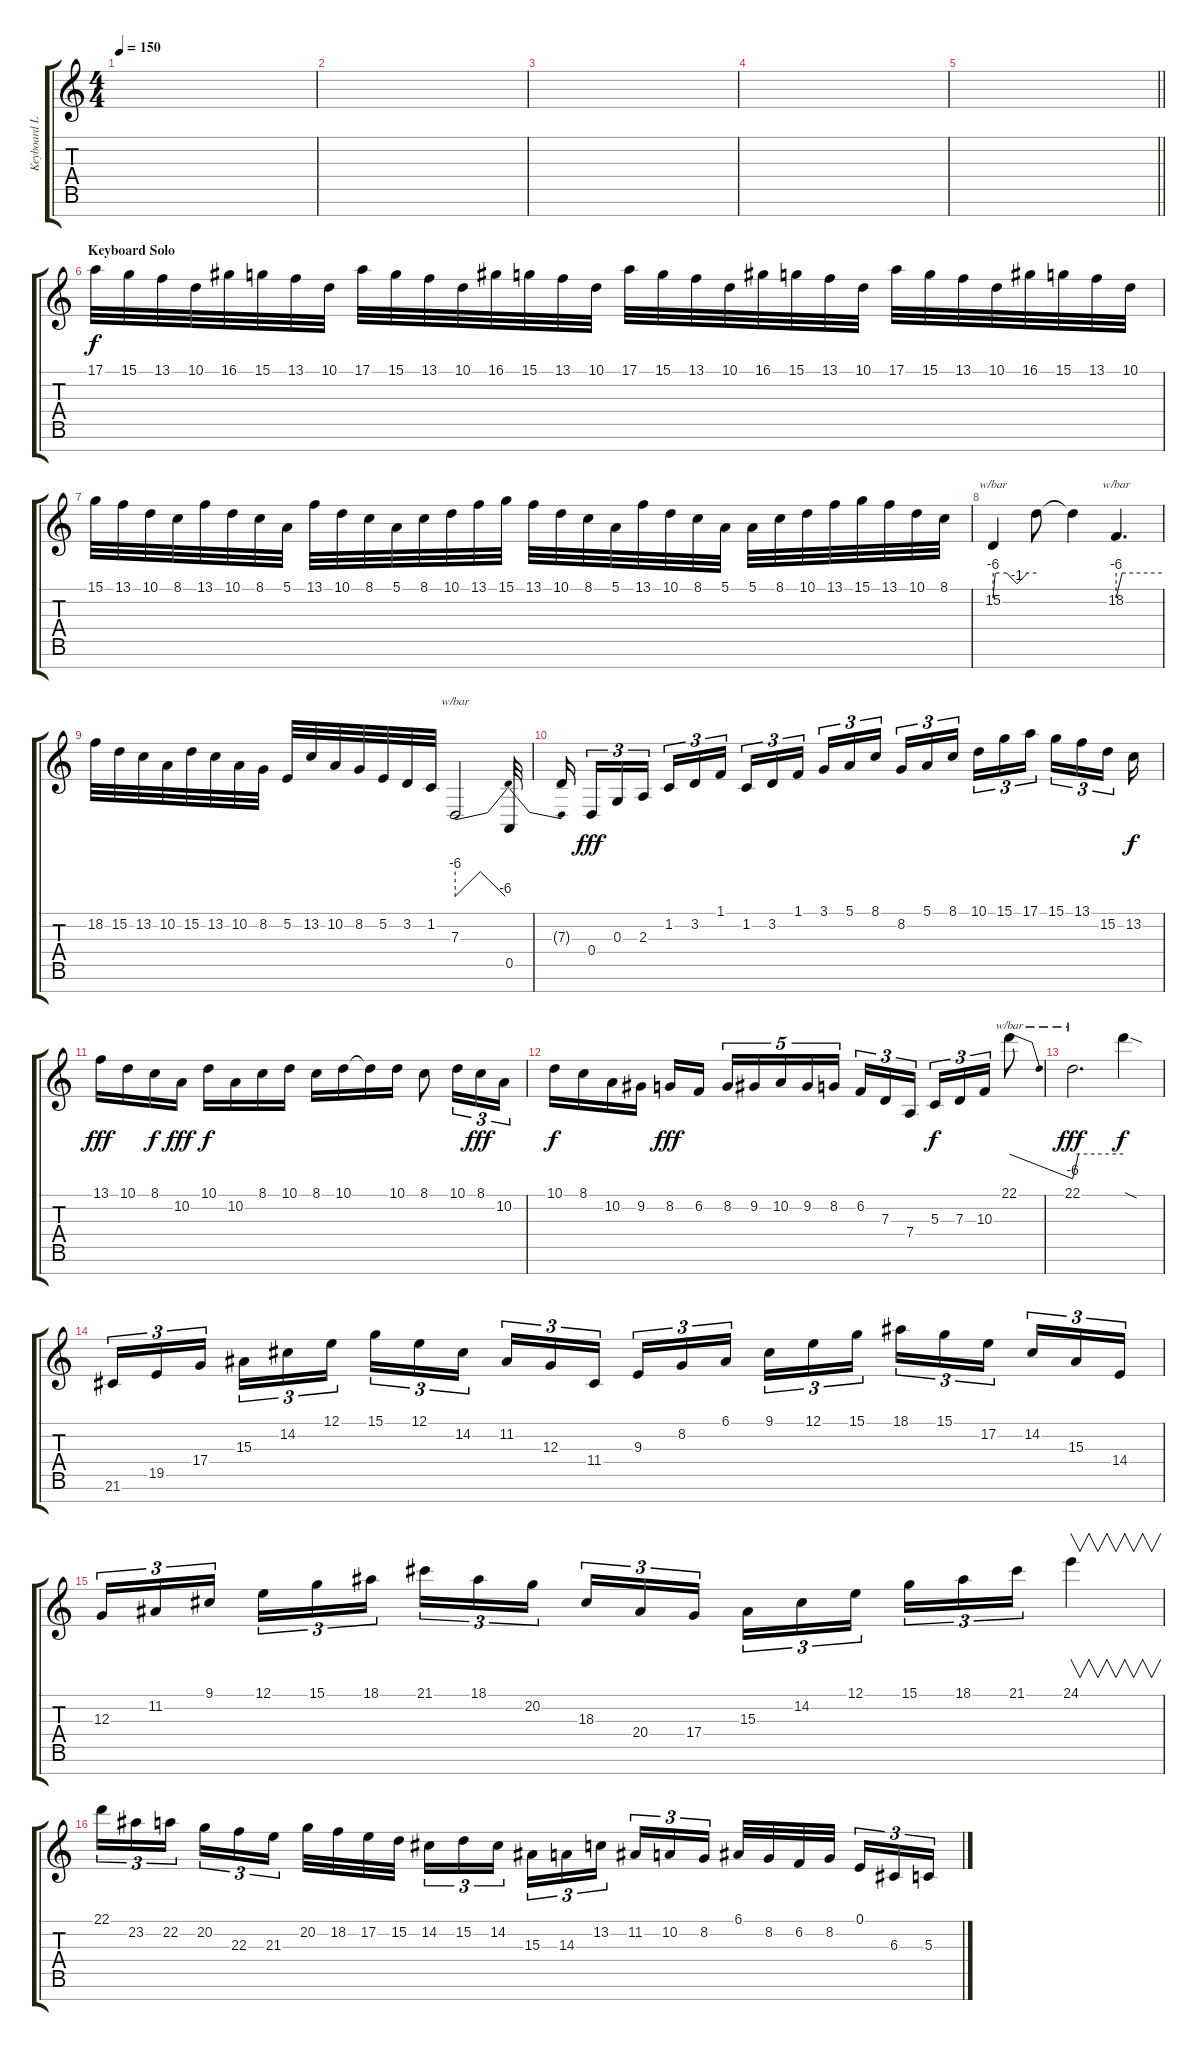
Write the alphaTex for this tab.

\track ("Keyboard Lead" "Keyboard L") {instrument lead1square}
\staff {score tabs}
\tuning (E4 B3 G3 D3 A2 E2 B1) {hide}
\ts (4 4)
\tempo 150
\clef g2
\ks c
|
|
|
|
\barLineRight lightlight
|
\section ("" "Keyboard Solo")
17.1.32{instrument lead2sawtooth} 15.1.32 13.1.32 10.1.32 16.1.32 15.1.32 13.1.32 10.1.32 17.1.32 15.1.32 13.1.32 10.1.32 16.1.32 15.1.32 13.1.32 10.1.32 17.1.32 15.1.32 13.1.32 10.1.32 16.1.32 15.1.32 13.1.32 10.1.32 17.1.32 15.1.32 13.1.32 10.1.32 16.1.32 15.1.32 13.1.32 10.1.32 |
15.1.32 13.1.32 10.1.32 8.1.32 13.1.32 10.1.32 8.1.32 5.1.32 13.1.32 10.1.32 8.1.32 5.1.32 8.1.32 10.1.32 13.1.32 15.1.32 13.1.32 10.1.32 8.1.32 5.1.32 13.1.32 10.1.32 8.1.32 5.1.32 5.1.32 8.1.32 10.1.32 13.1.32 15.1.32 13.1.32 10.1.32 8.1.32 |
15.2.4{tbe (custom default 0 -24 3 0 19 0 33 -4 48 0 60 0)} 15.2{t}.8 15.2{t}.4 18.2.4{d tbe (custom default 0 -24 8 0 60 0)} |
18.2.32 15.2.32 13.2.32 10.2.32 15.2.32 13.2.32 10.2.32 8.2.32 5.2.32 13.2.32 10.2.32 8.2.32 5.2.32 3.2.32 1.2.32 7.3.2{tbe (dip default 0 -24 6 0 21 0 60 -24)} 0.5.32 |
7.3{t}.16{beam splitsecondary} 0.4.16{tu (3 2) dy fff} 0.3.16{tu (3 2)} 2.3.16{tu (3 2) beam splitsecondary} 1.2.16{tu (3 2)} 3.2.16{tu (3 2)} 1.1.16{tu (3 2) beam splitsecondary} 1.2.16{tu (3 2)} 3.2.16{tu (3 2)} 1.1.16{tu (3 2) beam splitsecondary} 3.1.16{tu (3 2)} 5.1.16{tu (3 2)} 8.1.16{tu (3 2) beam splitsecondary} 8.2.16{tu (3 2)} 5.1.16{tu (3 2)} 8.1.16{tu (3 2) beam splitsecondary} 10.1.16{tu (3 2)} 15.1.16{tu (3 2)} 17.1.16{tu (3 2) beam splitsecondary} 15.1.16{tu (3 2)} 13.1.16{tu (3 2)} 15.2.16{tu (3 2) beam splitsecondary} 13.2.16{dy f} |
13.1.16{dy fff} 10.1.16 8.1.16{dy f} 10.2.16{dy fff} 10.1.16{dy f} 10.2.16 8.1.16 10.1.16 8.1.16 10.1.16 10.1{t}.16 10.1.16 8.1.8 10.1.16{tu (3 2)} 8.1.16{tu (3 2) dy fff} 10.2.16{tu (3 2)} |
10.1.16{dy f} 8.1.16 10.2.16 9.2.16 8.2.16{dy fff} 6.2.16{beam splitsecondary} 8.2.16{tu (5 4)} 9.2.16{tu (5 4)} 10.2.16{tu (5 4)} 9.2.16{tu (5 4)} 8.2.16{tu (5 4) beam splitsecondary} 6.2.16{tu (3 2)} 7.3.16{tu (3 2)} 7.4.16{tu (3 2)} 5.3.16{tu (3 2) dy f} 7.3.16{tu (3 2)} 10.3.16{tu (3 2)} 22.1.8{tbe (dive default 0 0 60 -24)} |
22.1.2{d tbe (custom default 0 -24 7 0 60 0) dy fff} 22.1{sod t}.4{dy f} |
21.6.16{tu (3 2)} 19.5.16{tu (3 2)} 17.4.16{tu (3 2) beam splitsecondary} 15.3.16{tu (3 2)} 14.2.16{tu (3 2)} 12.1.16{tu (3 2)} 15.1.16{tu (3 2)} 12.1.16{tu (3 2)} 14.2.16{tu (3 2) beam splitsecondary} 11.2.16{tu (3 2)} 12.3.16{tu (3 2)} 11.4.16{tu (3 2)} 9.3.16{tu (3 2)} 8.2.16{tu (3 2)} 6.1.16{tu (3 2) beam splitsecondary} 9.1.16{tu (3 2)} 12.1.16{tu (3 2)} 15.1.16{tu (3 2)} 18.1.16{tu (3 2)} 15.1.16{tu (3 2)} 17.2.16{tu (3 2) beam splitsecondary} 14.2.16{tu (3 2)} 15.3.16{tu (3 2)} 14.4.16{tu (3 2)} |
12.3.16{tu (3 2)} 11.2.16{tu (3 2)} 9.1.16{tu (3 2) beam splitsecondary} 12.1.16{tu (3 2)} 15.1.16{tu (3 2)} 18.1.16{tu (3 2)} 21.1.16{tu (3 2)} 18.1.16{tu (3 2)} 20.2.16{tu (3 2) beam splitsecondary} 18.3.16{tu (3 2)} 20.4.16{tu (3 2)} 17.4.16{tu (3 2)} 15.3.16{tu (3 2)} 14.2.16{tu (3 2)} 12.1.16{tu (3 2) beam splitsecondary} 15.1.16{tu (3 2)} 18.1.16{tu (3 2)} 21.1.16{tu (3 2)} 24.1.4{v} |
22.1.16{tu (3 2)} 23.2.16{tu (3 2)} 22.2.16{tu (3 2) beam splitsecondary} 20.2.16{tu (3 2)} 22.3.16{tu (3 2)} 21.3.16{tu (3 2)} 20.2.32 18.2.32 17.2.32 15.2.32{beam splitsecondary} 14.2.16{tu (3 2)} 15.2.16{tu (3 2)} 14.2.16{tu (3 2)} 15.3.16{tu (3 2)} 14.3.16{tu (3 2)} 13.2.16{tu (3 2) beam splitsecondary} 11.2.16{tu (3 2)} 10.2.16{tu (3 2)} 8.2.16{tu (3 2)} 6.1.32 8.2.32 6.2.32 8.2.32{beam splitsecondary} 0.1.16{tu (3 2)} 6.3.16{tu (3 2)} 5.3.16{tu (3 2)}
